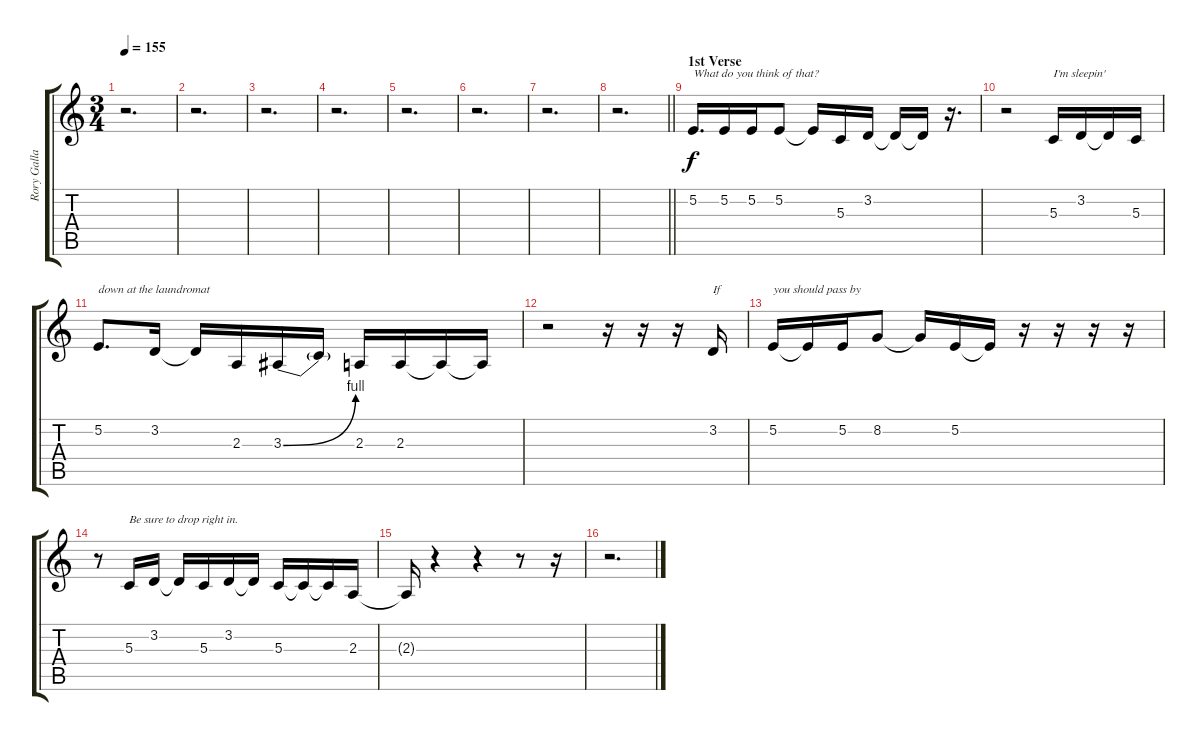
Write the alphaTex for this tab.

\track ("Rory Gallagher Vocals" "Rory Galla") {instrument sopranosax}
\staff {score tabs}
\tuning (E4 B3 G3 D3 A2 E2) {hide}
\ts (3 4)
\tempo 155
\clef g2
\ks c
r.2{d dy f} |
r.2{d} |
r.2{d} |
r.2{d} |
r.2{d} |
r.2{d} |
r.2{d} |
\barLineRight lightlight
r.2{d} |
\section ("" "1st Verse")
5.2.16{d txt "What do you think of that?"} 5.2.16 5.2.16 5.2.8 5.2{t}.16 5.3.16 3.2.16 3.2{t}.16 3.2{t}.16 r.16{d} |
r.2 5.3.16{txt "I'm sleepin'"} 3.2.16 3.2{t}.16 5.3.16 |
5.2.8{d txt "down at the laundromat"} 3.2.16 3.2{t}.16 2.3.16 3.3{be (bend 0 0 60 4)}.16 3.3{t}.16 2.3.16 2.3.16 2.3{t}.16 2.3{t}.16 |
r.2 r.16 r.16 r.16 3.2.16{txt "If"} |
5.2.16{txt "you should pass by"} 5.2{t}.16 5.2.16 8.2.8 8.2{t}.16 5.2.16 5.2{t}.16 r.16 r.16 r.16 r.16 |
r.8 5.3.16{txt "Be sure to drop right in."} 3.2.16 3.2{t}.16 5.3.16 3.2.16 3.2{t}.16 5.3.16 5.3{t}.16 5.3{t}.16 2.3.16 |
2.3{t}.16 r.4 r.4 r.8 r.16 |
r.2{d}
